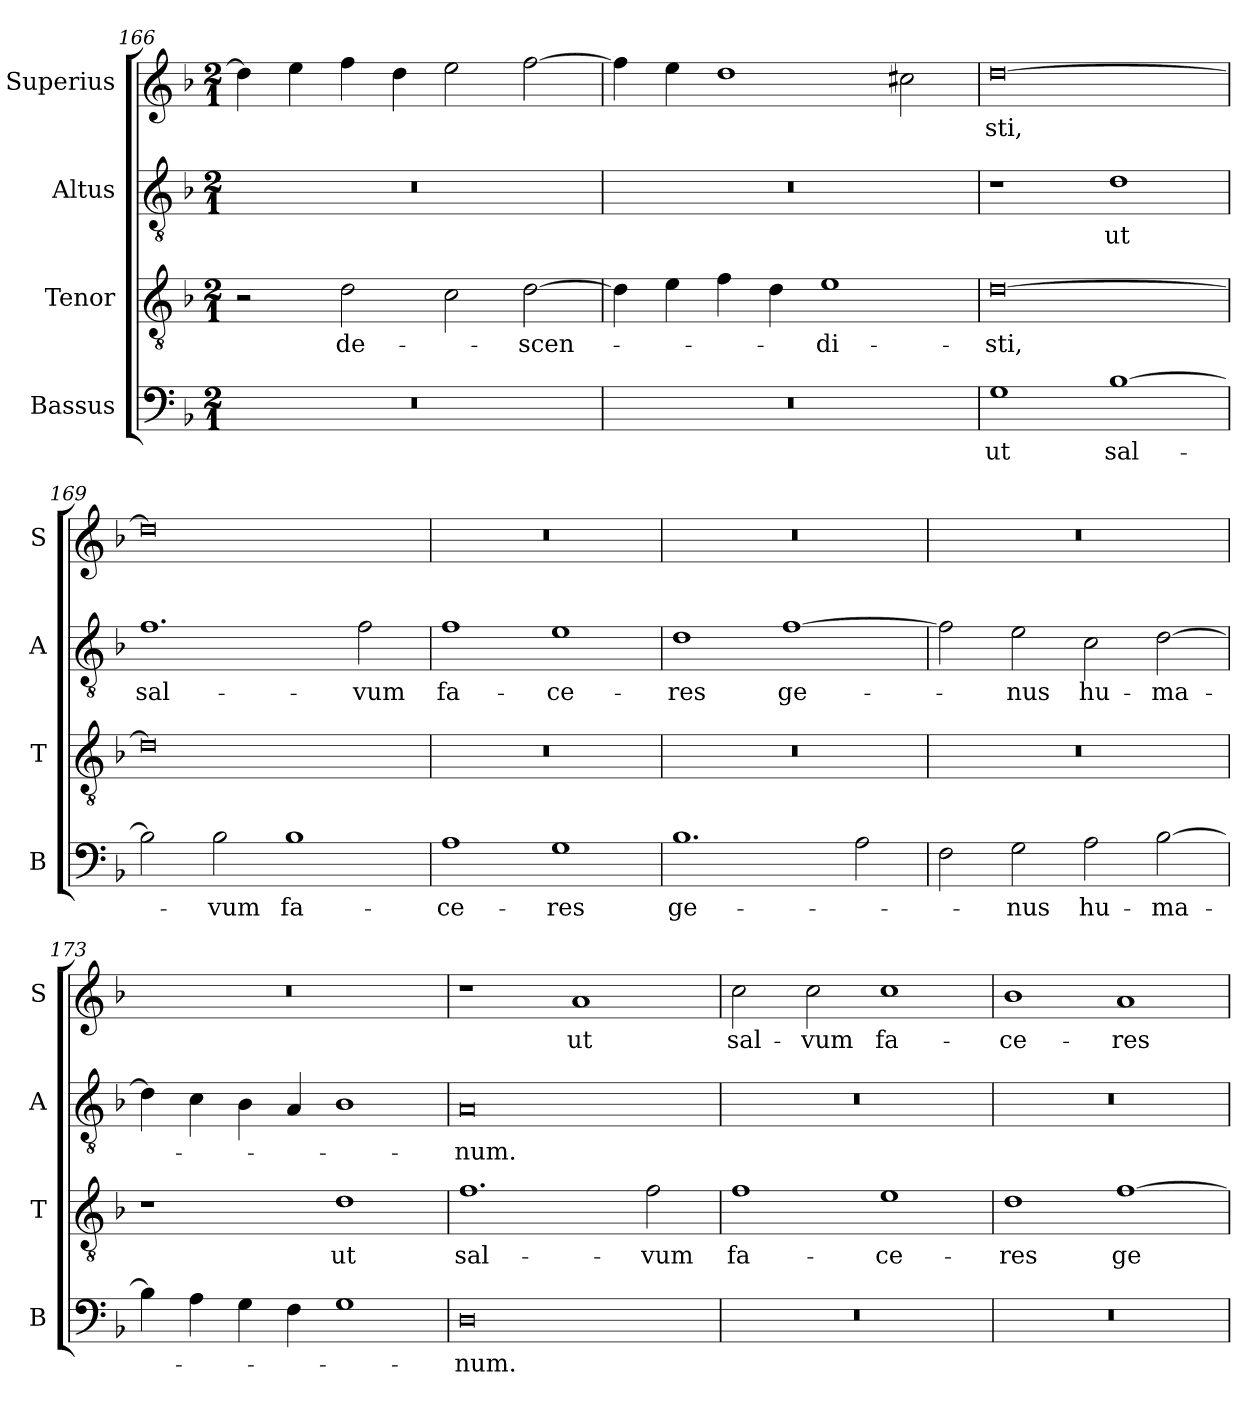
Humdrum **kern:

**kern	**text	**kern	**text	**kern	**text	**kern	**text
*part4	*part4	*part3	*part3	*part2	*part2	*part1	*part1
*staff4	*staff4	*staff3	*staff3	*staff2	*staff2	*staff1	*staff1
*I"Bassus	*	*I"Tenor	*	*I"Altus	*	*I"Superius	*
*I'B	*	*I'T	*	*I'A	*	*I'S	*
*clefF4	*	*clefGv2	*	*clefGv2	*	*clefG2	*
*k[b-]	*	*k[b-]	*	*k[b-]	*	*k[b-]	*
*M2/1	*	*M2/1	*	*M2/1	*	*M2/1	*
=166	=166	=166	=166	=166	=166	=166	=166
0r	.	2r	.	0r	.	4dd]	.
.	.	.	.	.	.	4ee	.
.	.	2d	de-	.	.	4ff	.
.	.	.	.	.	.	4dd	.
.	.	2c	.	.	.	2ee	.
.	.	[2d	-scen-	.	.	[2ff	.
=167	=167	=167	=167	=167	=167	=167	=167
0r	.	4d]	.	0r	.	4ff]	.
.	.	4e	.	.	.	4ee	.
.	.	4f	.	.	.	1dd	.
.	.	4d	.	.	.	.	.
.	.	1e	-di-	.	.	.	.
.	.	.	.	.	.	2cc#X	.
=168	=168	=168	=168	=168	=168	=168	=168
1G	ut	[0d	-sti,	1r	.	[0dd	-sti,
[1B-	sal-	.	.	1d	ut	.	.
=169	=169	=169	=169	=169	=169	=169	=169
2B-]	.	0d]	.	1.f	sal-	0dd]	.
2B-	-vum	.	.	.	.	.	.
1B-	fa-	.	.	.	.	.	.
.	.	.	.	2f	-vum	.	.
=170	=170	=170	=170	=170	=170	=170	=170
1A	-ce-	0r	.	1f	fa-	0r	.
1G	-res	.	.	1e	-ce-	.	.
=171	=171	=171	=171	=171	=171	=171	=171
1.B-	ge-	0r	.	1d	-res	0r	.
.	.	.	.	[1f	ge-	.	.
2A	.	.	.	.	.	.	.
=172	=172	=172	=172	=172	=172	=172	=172
2F	.	0r	.	2f]	.	0r	.
2G	-nus	.	.	2e	-nus	.	.
2A	hu-	.	.	2c	hu-	.	.
[2B-	-ma-	.	.	[2d	-ma-	.	.
=173	=173	=173	=173	=173	=173	=173	=173
4B-]	.	1r	.	4d]	.	0r	.
4A	.	.	.	4c	.	.	.
4G	.	.	.	4B-	.	.	.
4F	.	.	.	4A	.	.	.
1G	.	1d	ut	1B-	.	.	.
=174	=174	=174	=174	=174	=174	=174	=174
0D	-num.	1.f	sal-	0A	-num.	1r	.
.	.	.	.	.	.	1a	ut
.	.	2f	-vum	.	.	.	.
=175	=175	=175	=175	=175	=175	=175	=175
0r	.	1f	fa-	0r	.	2cc	sal-
.	.	.	.	.	.	2cc	-vum
.	.	1e	-ce-	.	.	1cc	fa-
=176	=176	=176	=176	=176	=176	=176	=176
0r	.	1d	-res	0r	.	1b-	-ce-
.	.	[1f	ge-	.	.	1a	-res
=	=	=	=	=	=	=	=
*-	*-	*-	*-	*-	*-	*-	*-
